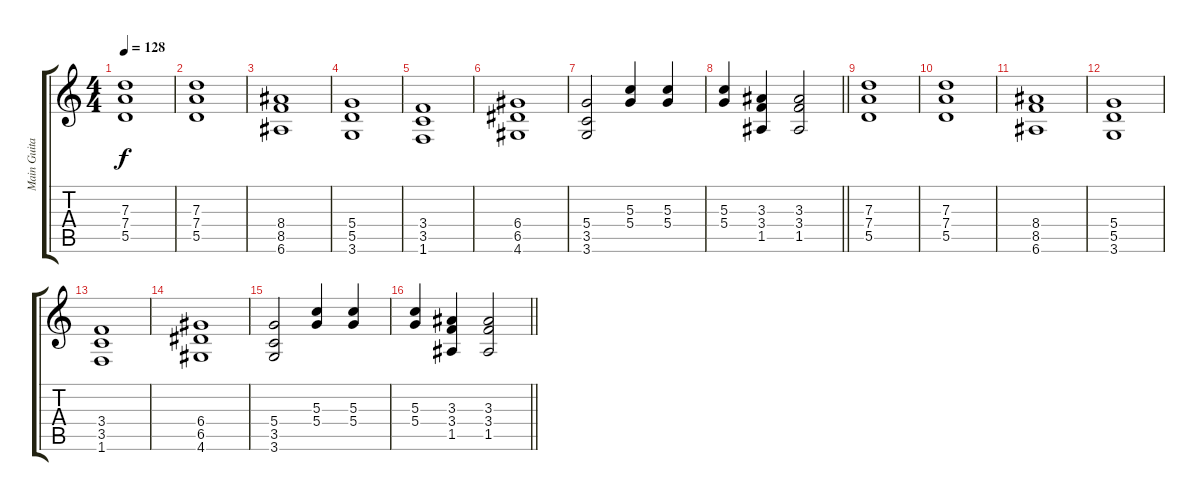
\track ("Main Guitar" "Main Guita") {instrument electricguitarjazz}
\staff {score tabs}
\tuning (E4 B3 G3 D3 A2 E2) {hide}
\ts (4 4)
\tempo 128
\clef g2
\ks c
(7.3 7.4 5.5).1{dy f} |
(7.3 7.4 5.5).1 |
(8.4 8.5 6.6).1 |
(5.4 5.5 3.6).1 |
(3.4 3.5 1.6).1 |
(6.4 6.5 4.6).1 |
(5.4 3.5 3.6).2 (5.3 5.4).4 (5.3 5.4).4 |
\barLineRight lightlight
(5.3 5.4).4 (3.3 3.4 1.5).4 (3.3 3.4 1.5).2 |
(7.3 7.4 5.5).1 |
(7.3 7.4 5.5).1 |
(8.4 8.5 6.6).1 |
(5.4 5.5 3.6).1 |
(3.4 3.5 1.6).1 |
(6.4 6.5 4.6).1 |
(5.4 3.5 3.6).2 (5.3 5.4).4 (5.3 5.4).4 |
\barLineRight lightlight
(5.3 5.4).4 (3.3 3.4 1.5).4 (3.3 3.4 1.5).2
